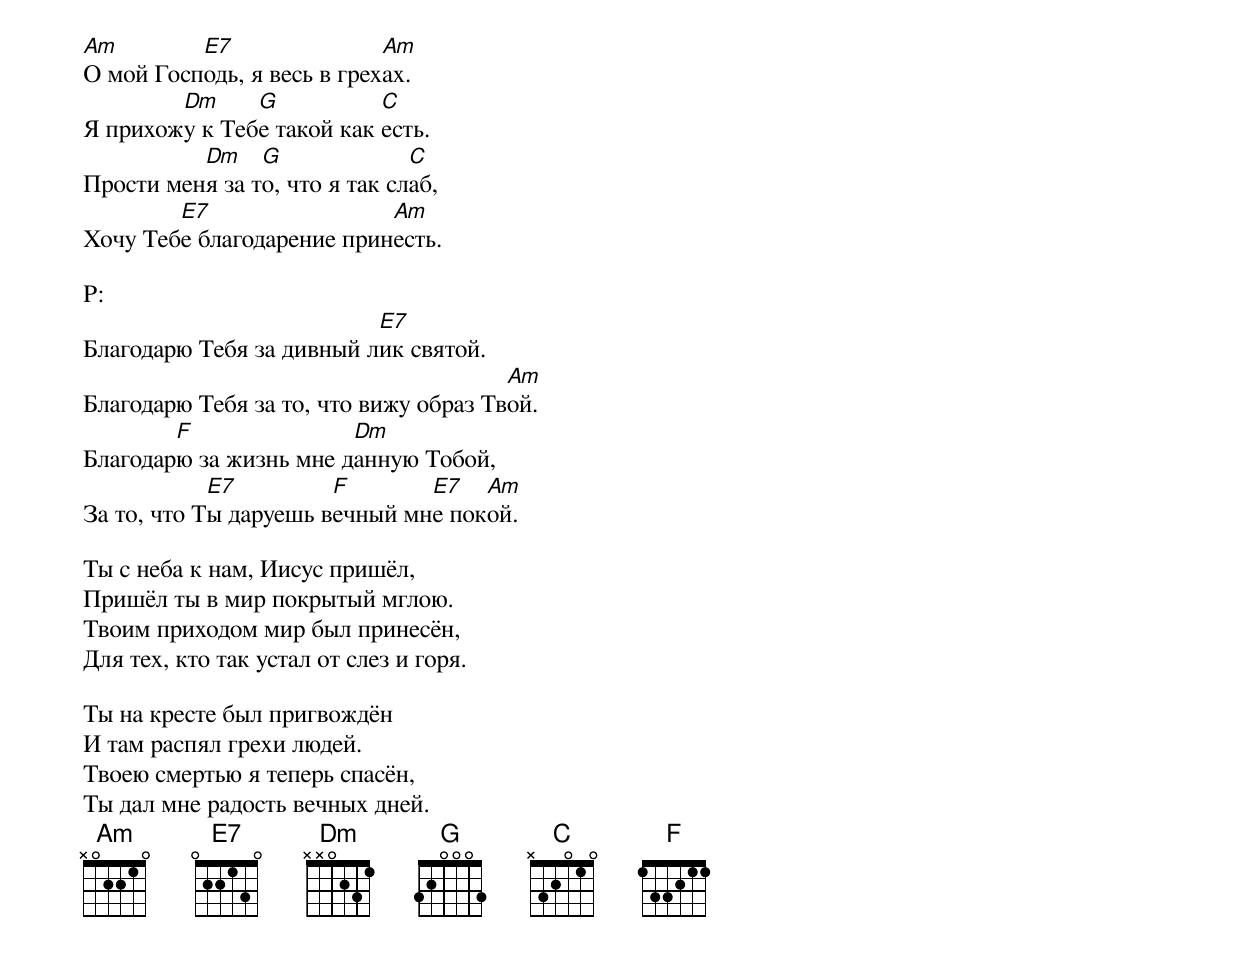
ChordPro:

[Am]О мой Госп[E7]одь, я весь в грех[Am]ах.
Я прихож[Dm]у к Теб[G]е такой как [C]есть.
Прости мен[Dm]я за т[G]о, что я так сл[C]аб,
Хочу Теб[E7]е благодарение прин[Am]есть.

P:
Благодарю Тебя за дивный л[E7]ик святой.
Благодарю Тебя за то, что вижу образ Тв[Am]ой.
Благодар[F]ю за жизнь мне д[Dm]анную Тобой,
За то, что Т[E7]ы даруешь в[F]ечный мн[E7]е пок[Am]ой.

Ты с неба к нам, Иисус пришёл,
Пришёл ты в мир покрытый мглою.
Твоим приходом мир был принесён,
Для тех, кто так устал от слез и горя.

Ты на кресте был пригвождён
И там распял грехи людей.
Твоею смертью я теперь спасён,
Ты дал мне радость вечных дней.
